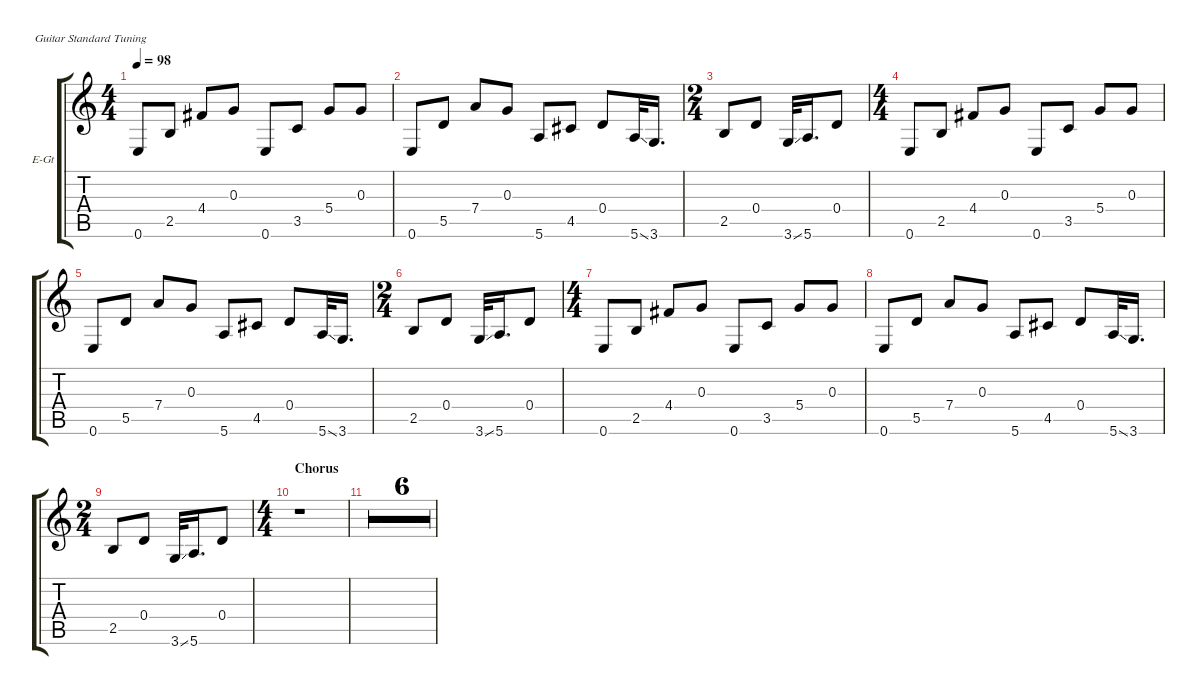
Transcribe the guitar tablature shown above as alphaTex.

\hideDynamics
\bracketExtendMode groupsimilarinstruments
\firstSystemTrackNameOrientation horizontal
\otherSystemsTrackNameOrientation horizontal
\track ("James Clean" "E-Gt") {multiBarRest instrument electricguitarclean}
\staff {score tabs}
\tuning (E4 B3 G3 D3 A2 E2)
\ts (4 4)
\tempo 98
\clef g2
\ks c
0.6.8{dy f} 2.5.8 4.4.8 0.3.8 0.6.8 3.5.8 5.4.8 0.3.8 |
0.6.8 5.5.8 7.4.8 0.3.8 5.6.8 4.5.8 0.4.8 5.6{ss}.32 3.6.16{d} |
\ts (2 4)
2.5.8 0.4.8 3.6{ss}.32 5.6.16{d} 0.4.8 |
\ts (4 4)
0.6.8 2.5.8 4.4.8 0.3.8 0.6.8 3.5.8 5.4.8 0.3.8 |
0.6.8 5.5.8 7.4.8 0.3.8 5.6.8 4.5.8 0.4.8 5.6{ss}.32 3.6.16{d} |
\ts (2 4)
2.5.8 0.4.8 3.6{ss}.32 5.6.16{d} 0.4.8 |
\ts (4 4)
0.6.8 2.5.8 4.4.8 0.3.8 0.6.8 3.5.8 5.4.8 0.3.8 |
0.6.8 5.5.8 7.4.8 0.3.8 5.6.8 4.5.8 0.4.8 5.6{ss}.32 3.6.16{d} |
\ts (2 4)
2.5.8 0.4.8 3.6{ss}.32 5.6.16{d} 0.4.8 |
\ts (4 4)
\section ("" "Chorus")
r.1 |
r.1 |
r.1 |
r.1 |
r.1 |
r.1 |
r.1
